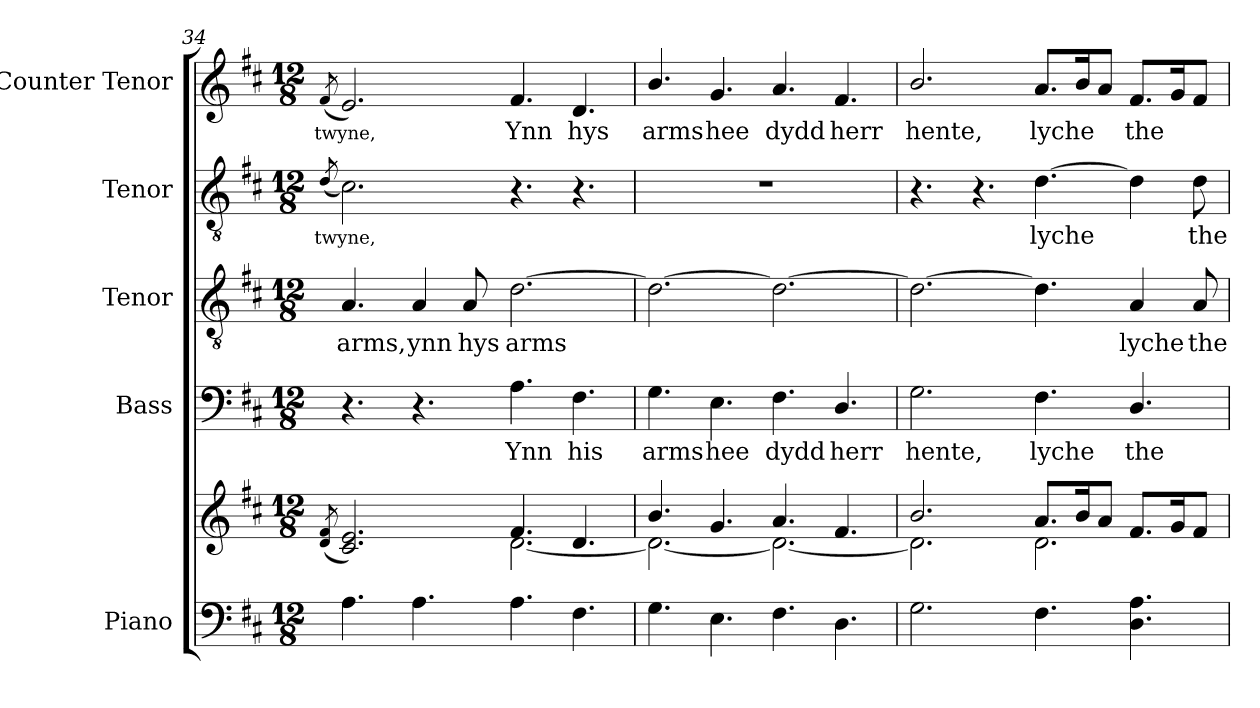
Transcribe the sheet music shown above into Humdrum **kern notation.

**kern	**kern	**kern	**text	**kern	**text	**kern	**text	**kern	**text
*part5	*part5	*part4	*part4	*part3	*part3	*part2	*part2	*part1	*part1
*staff6	*staff5	*staff4	*staff4	*staff3	*staff3	*staff2	*staff2	*staff1	*staff1
*I"Piano	*	*I"Bass	*	*I"Tenor	*	*I"Tenor	*	*I"Counter Tenor	*
*I'Pno.	*	*I'B.	*	*I'T.	*	*I'T.	*	*	*
*clefF4	*clefG2	*clefF4	*	*clefGv2	*	*clefGv2	*	*clefG2	*
*	*	*	*	*ITrd7c12	*	*ITrd7c12	*	*	*
*k[f#c#]	*k[f#c#]	*k[f#c#]	*	*k[f#c#]	*	*k[f#c#]	*	*k[f#c#]	*
*D:	*D:	*D:	*	*D:	*	*D:	*	*D:	*
*M12/8	*M12/8	*M12/8	*	*M12/8	*	*M12/8	*	*M12/8	*
=34	=34	=34	=34	=34	=34	=34	=34	=34	=34
!	!	!	!	!	!	!	!	!	!LO:LY:b:color=#000000
!	!	!	!	!	!	!	!LO:LY:b:color=#000000	!	!
.	(8qdi/ 8qf#i	.	.	.	.	(8qDi/	-twyne,	(8qf#i/	-twyne,
*	*^	*	*	*	*	*	*	*	*
!	!	!	!	!	!	!LO:LY:b:color=#000000	!	!	!	!
4.Ai\	2.c#i/ 2.ei)	4.ryy	4.r	.	4.AAi/	arms,	2.C#i\)	.	2.ei/)	.
!	!	!	!	!	!	!LO:LY:b:color=#000000	!	!	!	!
4.Ai\	.	4.ryy	4.r	.	4AAi/	ynn	.	.	.	.
!	!	!	!	!	!	!LO:LY:b:color=#000000	!	!	!	!
.	.	.	.	.	8AAi/	hys	.	.	.	.
!	!	!	!	!LO:LY:b:color=#000000	!	!	!	!	!	!
!	!	!	!	!	!	!LO:LY:b:color=#000000	!	!	!	!
!	!	!	!	!	!	!	!	!	!	!LO:LY:b:color=#000000
4.Ai\	4.f#i/	[2.di\	4.Ai\	Ynn	[2.Di\	arms	4.r	.	4.f#i/	Ynn
!	!	!	!	!LO:LY:b:color=#000000	!	!	!	!	!	!
!	!	!	!	!	!	!	!	!	!	!LO:LY:b:color=#000000
4.F#i\	4.di/	.	4.F#i\	his	.	.	4.r	.	4.di/	hys
=35	=35	=35	=35	=35	=35	=35	=35	=35	=35	=35
!	!	!	!	!LO:LY:b:color=#000000	!	!	!LO:N:vis=1	!	!	!
!	!	!	!	!	!	!	!	!	!	!LO:LY:b:color=#000000
4.Gi\	4.bi/	2.di\_	4.Gi\	arms	2.Di\_	.	1.r	.	4.bi/	arms
!	!	!	!	!LO:LY:b:color=#000000	!	!	!	!	!	!
!	!	!	!	!	!	!	!	!	!	!LO:LY:b:color=#000000
4.Ei\	4.gi/	.	4.Ei\	hee	.	.	.	.	4.gi/	hee
!	!	!	!	!LO:LY:b:color=#000000	!	!	!	!	!	!
!	!	!	!	!	!	!	!	!	!	!LO:LY:b:color=#000000
4.F#i\	4.ai/	2.di\_	4.F#i\	dydd	2.Di\_	.	.	.	4.ai/	dydd
!	!	!	!	!LO:LY:b:color=#000000	!	!	!	!	!	!
!	!	!	!	!	!	!	!	!	!	!LO:LY:b:color=#000000
4.Di\	4.f#i/	.	4.Di/	herr	.	.	.	.	4.f#i/	herr
!!LO:LB:g=z
=36	=36	=36	=36	=36	=36	=36	=36	=36	=36	=36
!	!	!	!	!LO:LY:b:color=#000000	!	!	!	!	!	!
!	!	!	!	!	!	!	!	!	!	!LO:LY:b:color=#000000
2.Gi\	2.bi/	2.di\]	2.Gi\	hente,	2.Di\_	.	4.r	.	2.bi/	hente,
.	.	.	.	.	.	.	4.r	.	.	.
!	!	!	!	!LO:LY:b:color=#000000	!	!	!	!	!	!
!	!	!	!	!	!	!	!	!LO:LY:b:color=#000000	!	!
!	!	!	!	!	!	!	!	!	!	!LO:LY:b:color=#000000
4.F#i\	8.ai/L	2.di\	4.F#i\	lyche	4.Di\]	.	[4.Di\	lyche	8.ai/L	lyche
.	16bi/k	.	.	.	.	.	.	.	16bi/k	.
.	8ai/J	.	.	.	.	.	.	.	8ai/J	.
!	!	!	!	!LO:LY:b:color=#000000	!	!	!	!	!	!
!	!	!	!	!	!	!LO:LY:b:color=#000000	!	!	!	!
!	!	!	!	!	!	!	!	!	!	!LO:LY:b:color=#000000
4.Di\ 4.Ai	8.f#i/L	.	4.Di/	the	4AAi/	lyche	4Di\]	.	8.f#i/L	the
.	16gi/k	.	.	.	.	.	.	.	16gi/k	.
!	!	!	!	!	!	!LO:LY:b:color=#000000	!	!	!	!
!	!	!	!	!	!	!	!	!LO:LY:b:color=#000000	!	!
.	8f#i/J	.	.	.	8AAi/	the	8Di\	the	8f#i/J	.
*	*v	*v	*	*	*	*	*	*	*	*
=	=	=	=	=	=	=	=	=	=
*-	*-	*-	*-	*-	*-	*-	*-	*-	*-
